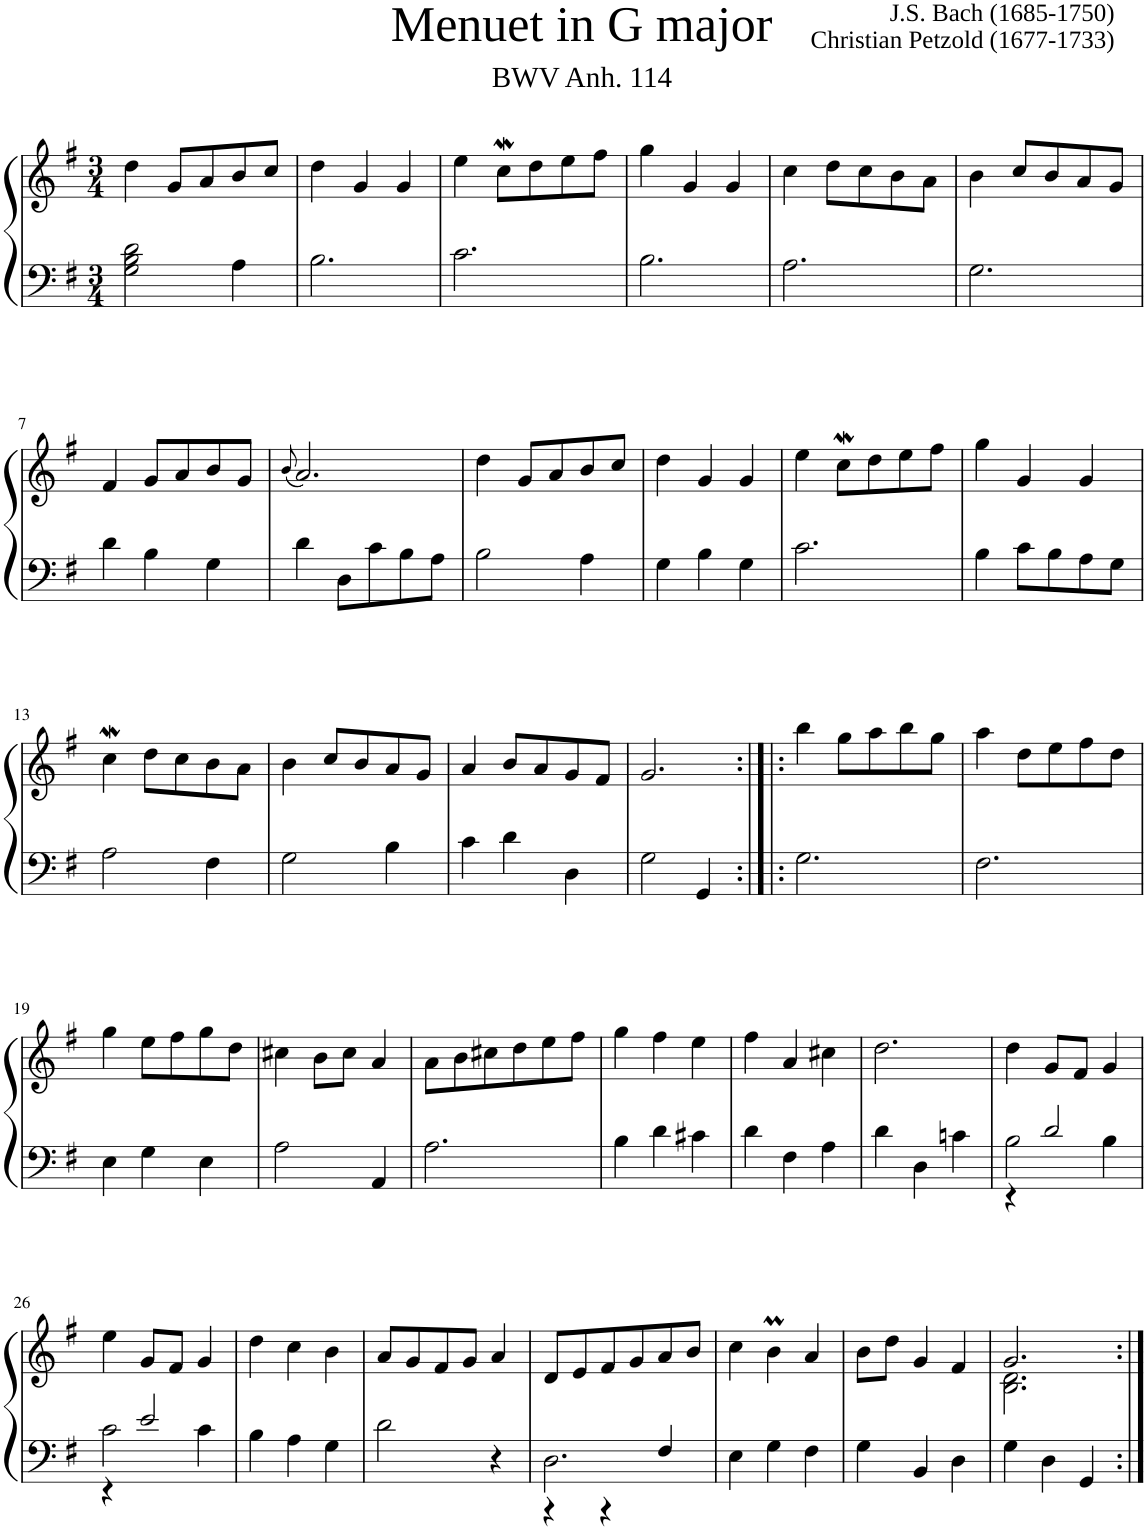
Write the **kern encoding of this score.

**kern	**kern
*part1	*part1
*staff2	*staff1
*I"Piano	*
*I'Pno	*
*clefF4	*clefG2
*k[f#]	*k[f#]
*M3/4	*M3/4
=1	=1
2G\ 2B\ 2d\	4dd\
.	8g/L
.	8a/
4A\	8b/
.	8cc/J
=2	=2
2.B\	4dd\
.	4g/
.	4g/
=3	=3
2.c\	4ee\
.	8ccw\L
.	8dd\
.	8ee\
.	8ff#\J
=4	=4
2.B\	4gg\
.	4g/
.	4g/
=5	=5
2.A\	4cc\
.	8dd\L
.	8cc\
.	8b\
.	8a\J
=6	=6
2.G\	4b\
.	8cc/L
.	8b/
.	8a/
.	8g/J
!!LO:LB:g=z
=7	=7
4d\	4f#/
4B\	8g/L
.	8a/
4G\	8b/
.	8g/J
=8	=8
.	(8qb/
4d\	2.a/)
8D\L	.
8c\	.
8B\	.
8A\J	.
=9	=9
2B\	4dd\
.	8g/L
.	8a/
4A\	8b/
.	8cc/J
=10	=10
4G\	4dd\
4B\	4g/
4G\	4g/
=11	=11
2.c\	4ee\
.	8ccw\L
.	8dd\
.	8ee\
.	8ff#\J
=12	=12
4B\	4gg\
8c\L	4g/
8B\	.
8A\	4g/
8G\J	.
!!LO:LB:g=z
=13	=13
2A\	4ccw\
.	8dd\L
.	8cc\
4F#\	8b\
.	8a\J
=14	=14
2G\	4b\
.	8cc/L
.	8b/
4B\	8a/
.	8g/J
=15	=15
4c\	4a/
4d\	8b/L
.	8a/
4D\	8g/
.	8f#/J
=16	=16
2G\	2.g/
4GG/	.
=17:|!|:	=17:|!|:
2.G\	4bb\
.	8gg\L
.	8aa\
.	8bb\
.	8gg\J
=18	=18
2.F#\	4aa\
.	8dd\L
.	8ee\
.	8ff#\
.	8dd\J
!!LO:LB:g=z
=19	=19
4E\	4gg\
4G\	8ee\L
.	8ff#\
4E\	8gg\
.	8dd\J
=20	=20
2A\	4cc#X\
.	8b\L
.	8cc#\J
4AA/	4a/
=21	=21
2.A\	8a\L
.	8b\
.	8cc#X\
.	8dd\
.	8ee\
.	8ff#\J
=22	=22
4B\	4gg\
4d\	4ff#\
4c#X\	4ee\
=23	=23
4d\	4ff#\
4F#\	4a/
4A\	4cc#X\
=24	=24
4d\	2.dd\
4D\	.
4cn\	.
=25	=25
*^	*
2B\	4r	4dd\
.	2d/	8g/L
.	.	8f#/J
4B\	.	4g/
!!LO:LB:g=z
=26	=26	=26
2c\	4r	4ee\
.	2e/	8g/L
.	.	8f#/J
4c\	.	4g/
*v	*v	*
=27	=27
4B\	4dd\
4A\	4cc\
4G\	4b\
=28	=28
2d\	8a/L
.	8g/
.	8f#/
.	8g/J
4r	4a/
=29	=29
*^	*
2.D\	4r	8d/L
.	.	8e/
.	4r	8f#/
.	.	8g/
.	4F#/	8a/
.	.	8b/J
*v	*v	*
=30	=30
4E\	4cc\
4G\	4bm\
4F#\	4a/
=31	=31
4G\	8b\L
.	8dd\J
4BB/	4g/
4D\	4f#/
=32	=32
*	*^
4G\	2.g/	2.B\ 2.d\
4D\	.	.
4GG/	.	.
*	*v	*v
=:|!	=:|!
*-	*-
